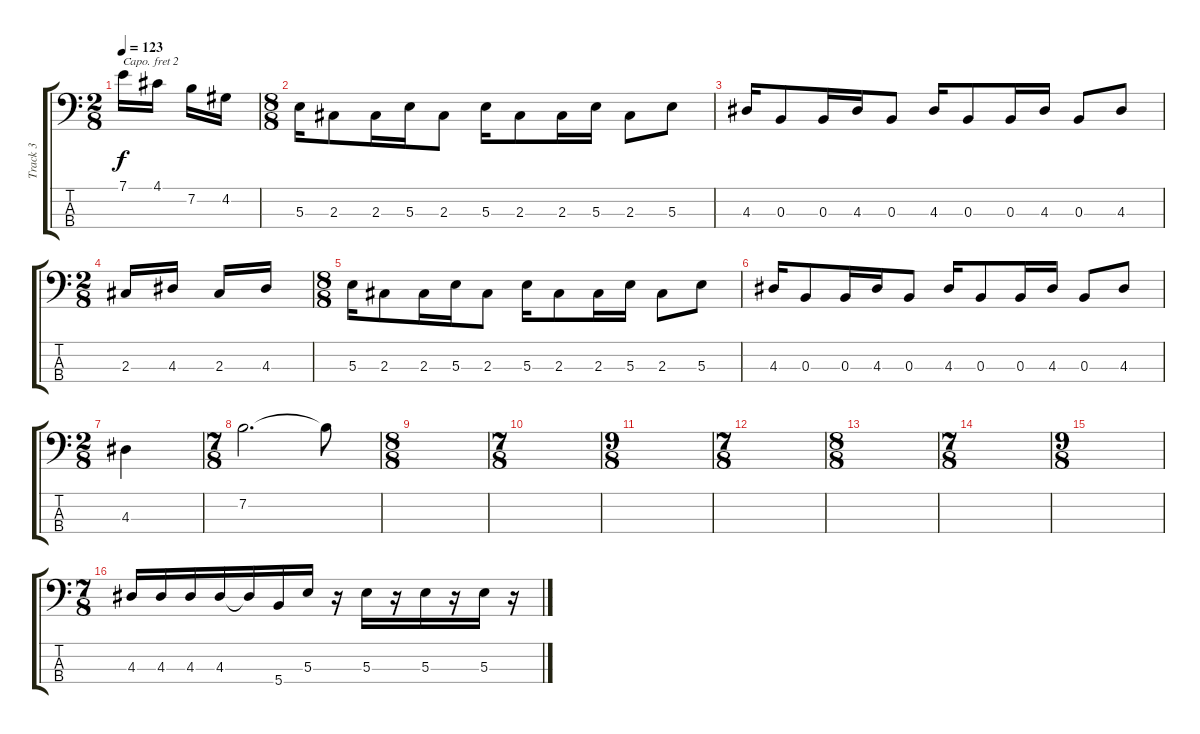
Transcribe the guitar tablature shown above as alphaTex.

\track ("Track 3" "Track 3") {instrument electricbasspick}
\staff {score tabs}
\capo 2
\tuning (G2 D2 A1 E1) {hide}
\ts (2 8)
\tempo 123
\clef f4
\ks c
7.1.16{dy f} 4.1.16 7.2.16 4.2.16 |
\ts (8 8)
5.3.16 2.3.8 2.3.16 5.3.16 2.3.8 5.3.16 2.3.8 2.3.16 5.3.16 2.3.8 5.3.8 |
4.3.16 0.3.8 0.3.16 4.3.16 0.3.8 4.3.16 0.3.8 0.3.16 4.3.16 0.3.8 4.3.8 |
\ts (2 8)
2.3.16 4.3.16 2.3.16 4.3.16 |
\ts (8 8)
5.3.16 2.3.8 2.3.16 5.3.16 2.3.8 5.3.16 2.3.8 2.3.16 5.3.16 2.3.8 5.3.8 |
4.3.16 0.3.8 0.3.16 4.3.16 0.3.8 4.3.16 0.3.8 0.3.16 4.3.16 0.3.8 4.3.8 |
\ts (2 8)
4.3.4 |
\ts (7 8)
7.2.2{d} 7.2{t}.8 |
\ts (8 8)
|
\ts (7 8)
|
\ts (9 8)
|
\ts (7 8)
|
\ts (8 8)
|
\ts (7 8)
|
\ts (9 8)
|
\ts (7 8)
4.3.16 4.3.16 4.3.16 4.3.16 4.3{t}.16 5.4.16 5.3.16 r.16 5.3.16 r.16 5.3.16 r.16 5.3.16 r.16
